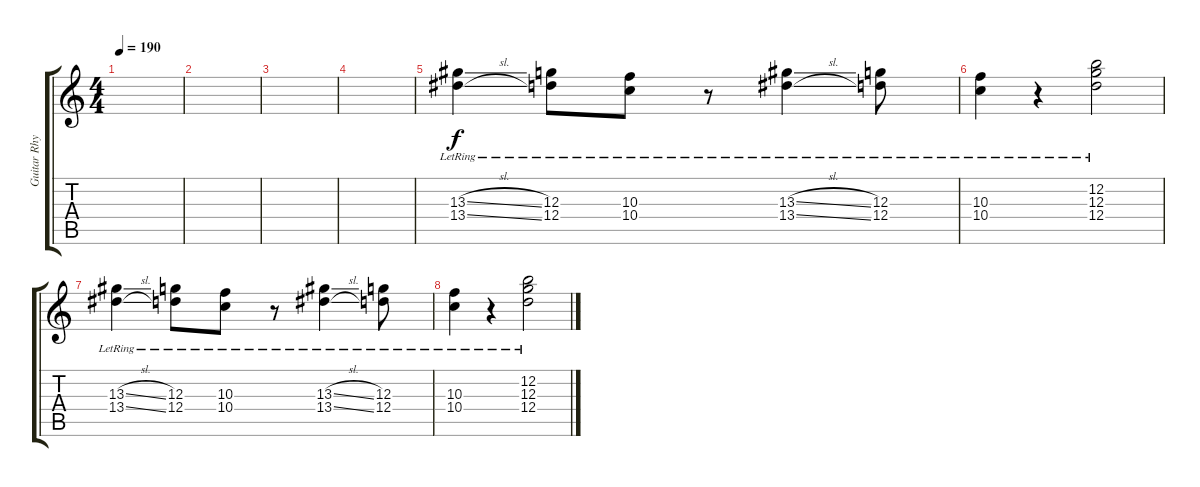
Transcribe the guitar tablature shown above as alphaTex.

\track ("Guitar Rhythm" "Guitar Rhy") {instrument distortionguitar}
\staff {score tabs}
\tuning (E4 B3 G3 D3 A2 E2) {hide}
\ts (4 4)
\tempo 190
\clef g2
\ks c
|
|
|
|
(13.3{sl lr} 13.4{sl lr}).4 (12.3{lr} 12.4{lr}).8 (10.3{lr} 10.4{lr}).8 r.8 (13.3{sl lr} 13.4{sl lr}).4 (12.3{lr} 12.4{lr}).8 |
(10.3{lr} 10.4{lr}).4 r.4 (12.2{lr} 12.3{lr} 12.4{lr}).2 |
(13.3{sl lr} 13.4{sl lr}).4 (12.3{lr} 12.4{lr}).8 (10.3{lr} 10.4{lr}).8 r.8 (13.3{sl lr} 13.4{sl lr}).4 (12.3{lr} 12.4{lr}).8 |
(10.3{lr} 10.4{lr}).4 r.4 (12.2{lr} 12.3{lr} 12.4{lr}).2
